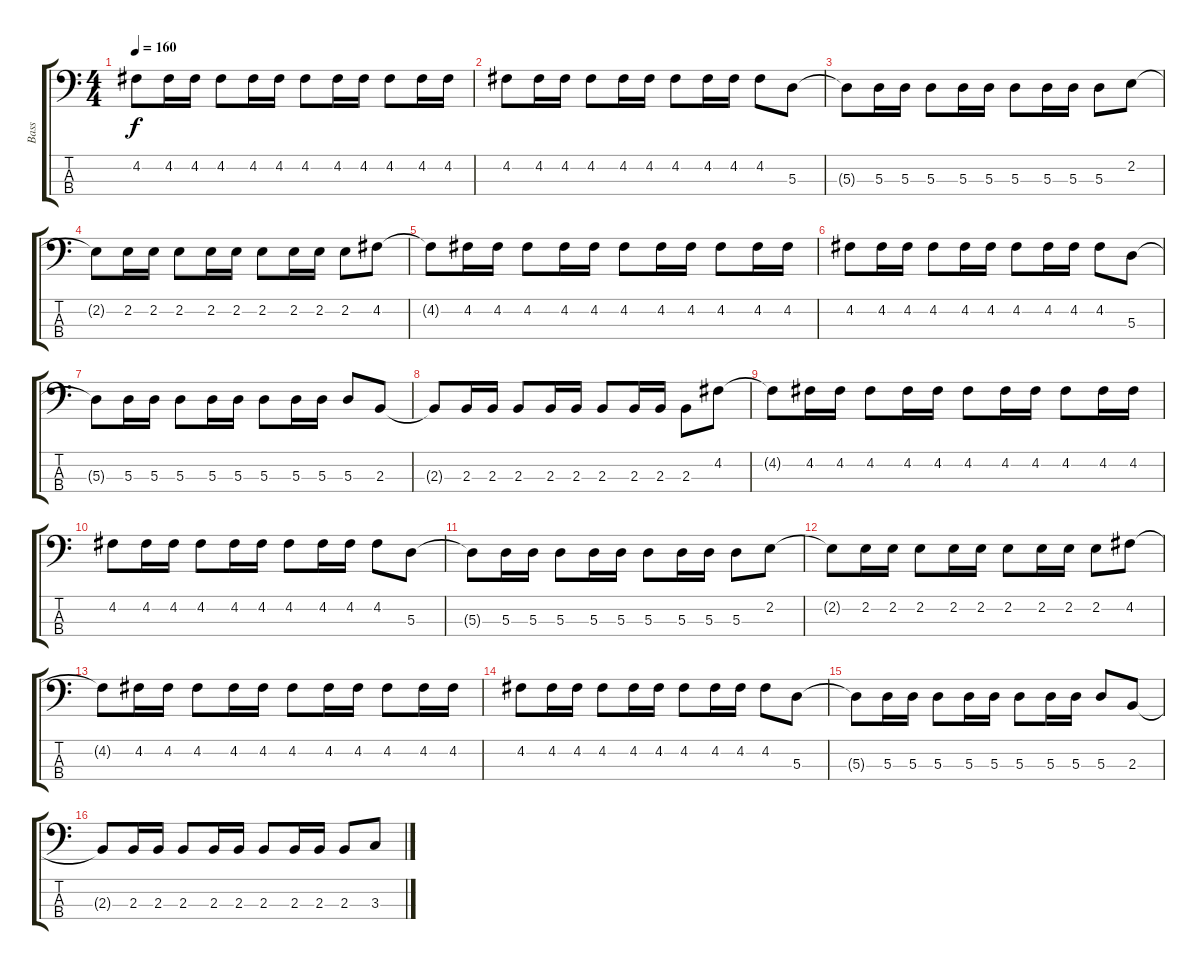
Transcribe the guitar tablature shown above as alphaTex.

\track ("Bass" "Bass") {instrument electricbassfinger}
\staff {score tabs}
\tuning (G2 D2 A1 E1) {hide}
\ts (4 4)
\tempo 160
\clef f4
\ks c
4.2{t}.8{dy f} 4.2.16 4.2.16 4.2.8 4.2.16 4.2.16 4.2.8 4.2.16 4.2.16 4.2.8 4.2.16 4.2.16 |
4.2.8 4.2.16 4.2.16 4.2.8 4.2.16 4.2.16 4.2.8 4.2.16 4.2.16 4.2.8 5.3.8 |
5.3{t}.8 5.3.16 5.3.16 5.3.8 5.3.16 5.3.16 5.3.8 5.3.16 5.3.16 5.3.8 2.2.8 |
2.2{t}.8 2.2.16 2.2.16 2.2.8 2.2.16 2.2.16 2.2.8 2.2.16 2.2.16 2.2.8 4.2.8 |
4.2{t}.8 4.2.16 4.2.16 4.2.8 4.2.16 4.2.16 4.2.8 4.2.16 4.2.16 4.2.8 4.2.16 4.2.16 |
4.2.8 4.2.16 4.2.16 4.2.8 4.2.16 4.2.16 4.2.8 4.2.16 4.2.16 4.2.8 5.3.8 |
5.3{t}.8 5.3.16 5.3.16 5.3.8 5.3.16 5.3.16 5.3.8 5.3.16 5.3.16 5.3.8 2.3.8 |
2.3{t}.8 2.3.16 2.3.16 2.3.8 2.3.16 2.3.16 2.3.8 2.3.16 2.3.16 2.3.8 4.2.8 |
4.2{t}.8 4.2.16 4.2.16 4.2.8 4.2.16 4.2.16 4.2.8 4.2.16 4.2.16 4.2.8 4.2.16 4.2.16 |
4.2.8 4.2.16 4.2.16 4.2.8 4.2.16 4.2.16 4.2.8 4.2.16 4.2.16 4.2.8 5.3.8 |
5.3{t}.8 5.3.16 5.3.16 5.3.8 5.3.16 5.3.16 5.3.8 5.3.16 5.3.16 5.3.8 2.2.8 |
2.2{t}.8 2.2.16 2.2.16 2.2.8 2.2.16 2.2.16 2.2.8 2.2.16 2.2.16 2.2.8 4.2.8 |
4.2{t}.8 4.2.16 4.2.16 4.2.8 4.2.16 4.2.16 4.2.8 4.2.16 4.2.16 4.2.8 4.2.16 4.2.16 |
4.2.8 4.2.16 4.2.16 4.2.8 4.2.16 4.2.16 4.2.8 4.2.16 4.2.16 4.2.8 5.3.8 |
5.3{t}.8 5.3.16 5.3.16 5.3.8 5.3.16 5.3.16 5.3.8 5.3.16 5.3.16 5.3.8 2.3.8 |
2.3{t}.8 2.3.16 2.3.16 2.3.8 2.3.16 2.3.16 2.3.8 2.3.16 2.3.16 2.3.8 3.3.8
